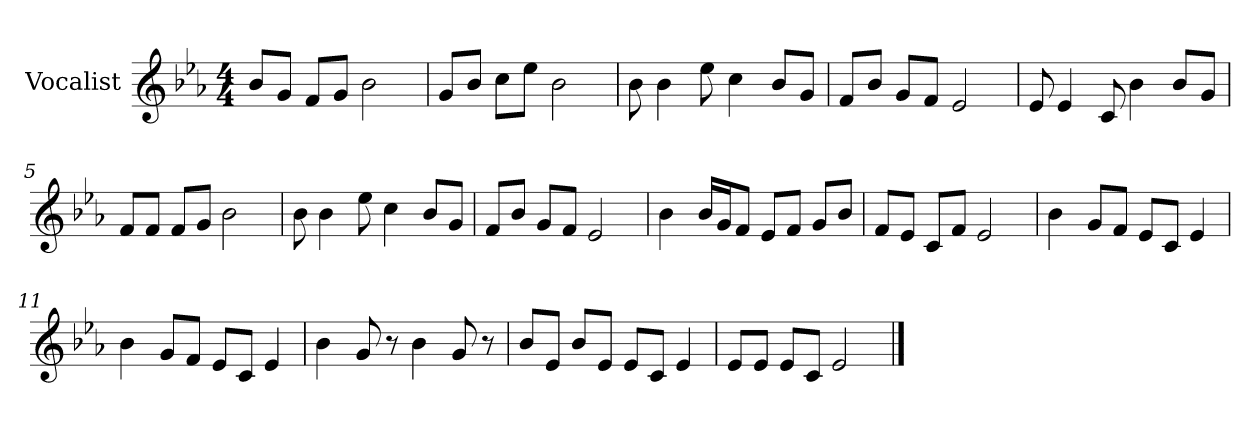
**kern
*part1
*staff1
*I"Vocalist
*k[b-e-a-]
*E-:
*M4/4
=
8b-L
8gJ
8fL
8gJ
2b-
=1
8gL
8b-J
8ccL
8ee-J
2b-
=2
8b-
4b-
8ee-
4cc
8b-L
8gJ
=3
8fL
8b-J
8gL
8fJ
2e-
=4
8e-
4e-
8c
4b-
8b-L
8gJ
=5
8fL
8fJ
8fL
8gJ
2b-
=6
8b-
4b-
8ee-
4cc
8b-L
8gJ
=7
8fL
8b-J
8gL
8fJ
2e-
=8
4b-
16b-LL
16gJ
8fJ
8e-L
8fJ
8gL
8b-J
=9
8fL
8e-J
8cL
8fJ
2e-
=10
4b-
8gL
8fJ
8e-L
8cJ
4e-
=11
4b-
8gL
8fJ
8e-L
8cJ
4e-
=12
4b-
8g
8r
4b-
8g
8r
=13
8b-L
8e-J
8b-L
8e-J
8e-L
8cJ
4e-
=14
8e-L
8e-J
8e-L
8cJ
2e-
==
*-
